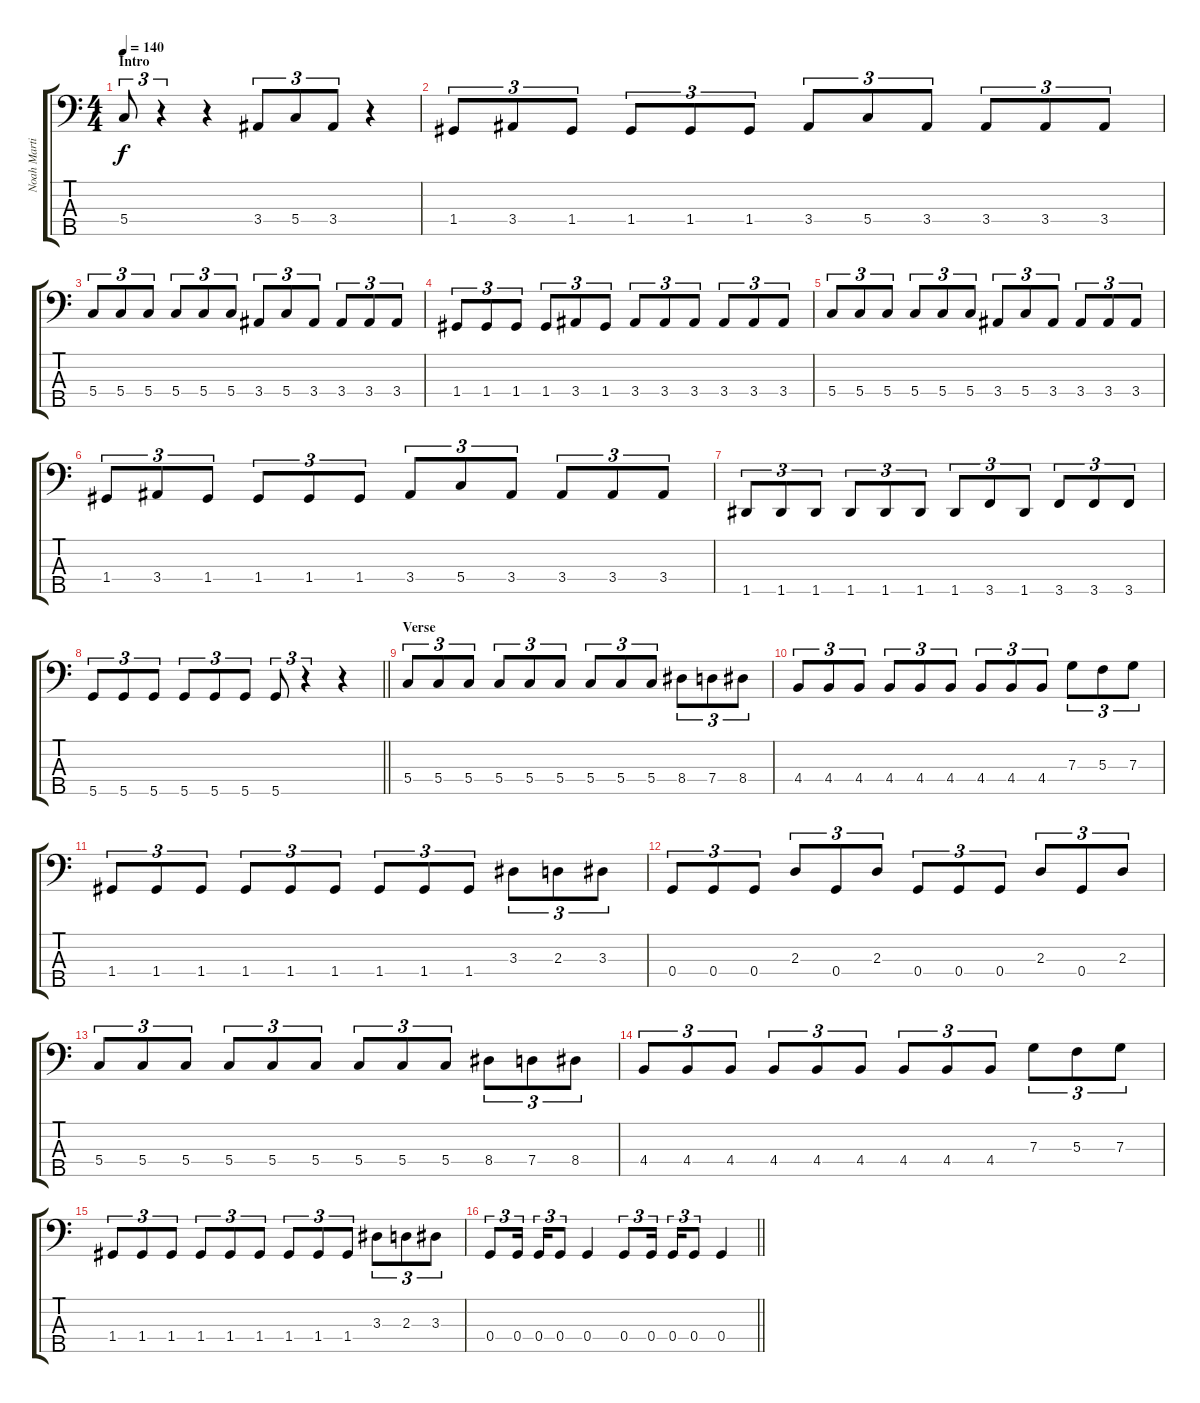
\track ("Noah Martin" "Noah Marti") {instrument electricbassfinger}
\staff {score tabs}
\tuning (Bb2 F2 C2 G1 D1) {hide}
\ts (4 4)
\section ("" "Intro")
\tempo 140
\clef f4
\ks c
5.4.8{tu (3 2) dy f} r.4{tu (3 2)} r.4 3.4.8{tu (3 2)} 5.4.8{tu (3 2)} 3.4.8{tu (3 2)} r.4 |
1.4.8{tu (3 2)} 3.4.8{tu (3 2)} 1.4.8{tu (3 2)} 1.4.8{tu (3 2)} 1.4.8{tu (3 2)} 1.4.8{tu (3 2)} 3.4.8{tu (3 2)} 5.4.8{tu (3 2)} 3.4.8{tu (3 2)} 3.4.8{tu (3 2)} 3.4.8{tu (3 2)} 3.4.8{tu (3 2)} |
5.4.8{tu (3 2)} 5.4.8{tu (3 2)} 5.4.8{tu (3 2)} 5.4.8{tu (3 2)} 5.4.8{tu (3 2)} 5.4.8{tu (3 2)} 3.4.8{tu (3 2)} 5.4.8{tu (3 2)} 3.4.8{tu (3 2)} 3.4.8{tu (3 2)} 3.4.8{tu (3 2)} 3.4.8{tu (3 2)} |
1.4.8{tu (3 2)} 1.4.8{tu (3 2)} 1.4.8{tu (3 2)} 1.4.8{tu (3 2)} 3.4.8{tu (3 2)} 1.4.8{tu (3 2)} 3.4.8{tu (3 2)} 3.4.8{tu (3 2)} 3.4.8{tu (3 2)} 3.4.8{tu (3 2)} 3.4.8{tu (3 2)} 3.4.8{tu (3 2)} |
5.4.8{tu (3 2)} 5.4.8{tu (3 2)} 5.4.8{tu (3 2)} 5.4.8{tu (3 2)} 5.4.8{tu (3 2)} 5.4.8{tu (3 2)} 3.4.8{tu (3 2)} 5.4.8{tu (3 2)} 3.4.8{tu (3 2)} 3.4.8{tu (3 2)} 3.4.8{tu (3 2)} 3.4.8{tu (3 2)} |
1.4.8{tu (3 2)} 3.4.8{tu (3 2)} 1.4.8{tu (3 2)} 1.4.8{tu (3 2)} 1.4.8{tu (3 2)} 1.4.8{tu (3 2)} 3.4.8{tu (3 2)} 5.4.8{tu (3 2)} 3.4.8{tu (3 2)} 3.4.8{tu (3 2)} 3.4.8{tu (3 2)} 3.4.8{tu (3 2)} |
1.5.8{tu (3 2)} 1.5.8{tu (3 2)} 1.5.8{tu (3 2)} 1.5.8{tu (3 2)} 1.5.8{tu (3 2)} 1.5.8{tu (3 2)} 1.5.8{tu (3 2)} 3.5.8{tu (3 2)} 1.5.8{tu (3 2)} 3.5.8{tu (3 2)} 3.5.8{tu (3 2)} 3.5.8{tu (3 2)} |
\barLineRight lightlight
5.5.8{tu (3 2)} 5.5.8{tu (3 2)} 5.5.8{tu (3 2)} 5.5.8{tu (3 2)} 5.5.8{tu (3 2)} 5.5.8{tu (3 2)} 5.5.8{tu (3 2)} r.4{tu (3 2)} r.4 |
\section ("" "Verse")
5.4.8{tu (3 2)} 5.4.8{tu (3 2)} 5.4.8{tu (3 2)} 5.4.8{tu (3 2)} 5.4.8{tu (3 2)} 5.4.8{tu (3 2)} 5.4.8{tu (3 2)} 5.4.8{tu (3 2)} 5.4.8{tu (3 2)} 8.4.8{tu (3 2)} 7.4.8{tu (3 2)} 8.4.8{tu (3 2)} |
4.4.8{tu (3 2)} 4.4.8{tu (3 2)} 4.4.8{tu (3 2)} 4.4.8{tu (3 2)} 4.4.8{tu (3 2)} 4.4.8{tu (3 2)} 4.4.8{tu (3 2)} 4.4.8{tu (3 2)} 4.4.8{tu (3 2)} 7.3.8{tu (3 2)} 5.3.8{tu (3 2)} 7.3.8{tu (3 2)} |
1.4.8{tu (3 2)} 1.4.8{tu (3 2)} 1.4.8{tu (3 2)} 1.4.8{tu (3 2)} 1.4.8{tu (3 2)} 1.4.8{tu (3 2)} 1.4.8{tu (3 2)} 1.4.8{tu (3 2)} 1.4.8{tu (3 2)} 3.3.8{tu (3 2)} 2.3.8{tu (3 2)} 3.3.8{tu (3 2)} |
0.4.8{tu (3 2)} 0.4.8{tu (3 2)} 0.4.8{tu (3 2)} 2.3.8{tu (3 2)} 0.4.8{tu (3 2)} 2.3.8{tu (3 2)} 0.4.8{tu (3 2)} 0.4.8{tu (3 2)} 0.4.8{tu (3 2)} 2.3.8{tu (3 2)} 0.4.8{tu (3 2)} 2.3.8{tu (3 2)} |
5.4.8{tu (3 2)} 5.4.8{tu (3 2)} 5.4.8{tu (3 2)} 5.4.8{tu (3 2)} 5.4.8{tu (3 2)} 5.4.8{tu (3 2)} 5.4.8{tu (3 2)} 5.4.8{tu (3 2)} 5.4.8{tu (3 2)} 8.4.8{tu (3 2)} 7.4.8{tu (3 2)} 8.4.8{tu (3 2)} |
4.4.8{tu (3 2)} 4.4.8{tu (3 2)} 4.4.8{tu (3 2)} 4.4.8{tu (3 2)} 4.4.8{tu (3 2)} 4.4.8{tu (3 2)} 4.4.8{tu (3 2)} 4.4.8{tu (3 2)} 4.4.8{tu (3 2)} 7.3.8{tu (3 2)} 5.3.8{tu (3 2)} 7.3.8{tu (3 2)} |
1.4.8{tu (3 2)} 1.4.8{tu (3 2)} 1.4.8{tu (3 2)} 1.4.8{tu (3 2)} 1.4.8{tu (3 2)} 1.4.8{tu (3 2)} 1.4.8{tu (3 2)} 1.4.8{tu (3 2)} 1.4.8{tu (3 2)} 3.3.8{tu (3 2)} 2.3.8{tu (3 2)} 3.3.8{tu (3 2)} |
\barLineRight lightlight
0.4.8{tu (3 2)} 0.4.16{tu (3 2) beam splitsecondary} 0.4.16{tu (3 2)} 0.4.8{tu (3 2)} 0.4.4 0.4.8{tu (3 2)} 0.4.16{tu (3 2) beam splitsecondary} 0.4.16{tu (3 2)} 0.4.8{tu (3 2)} 0.4.4
